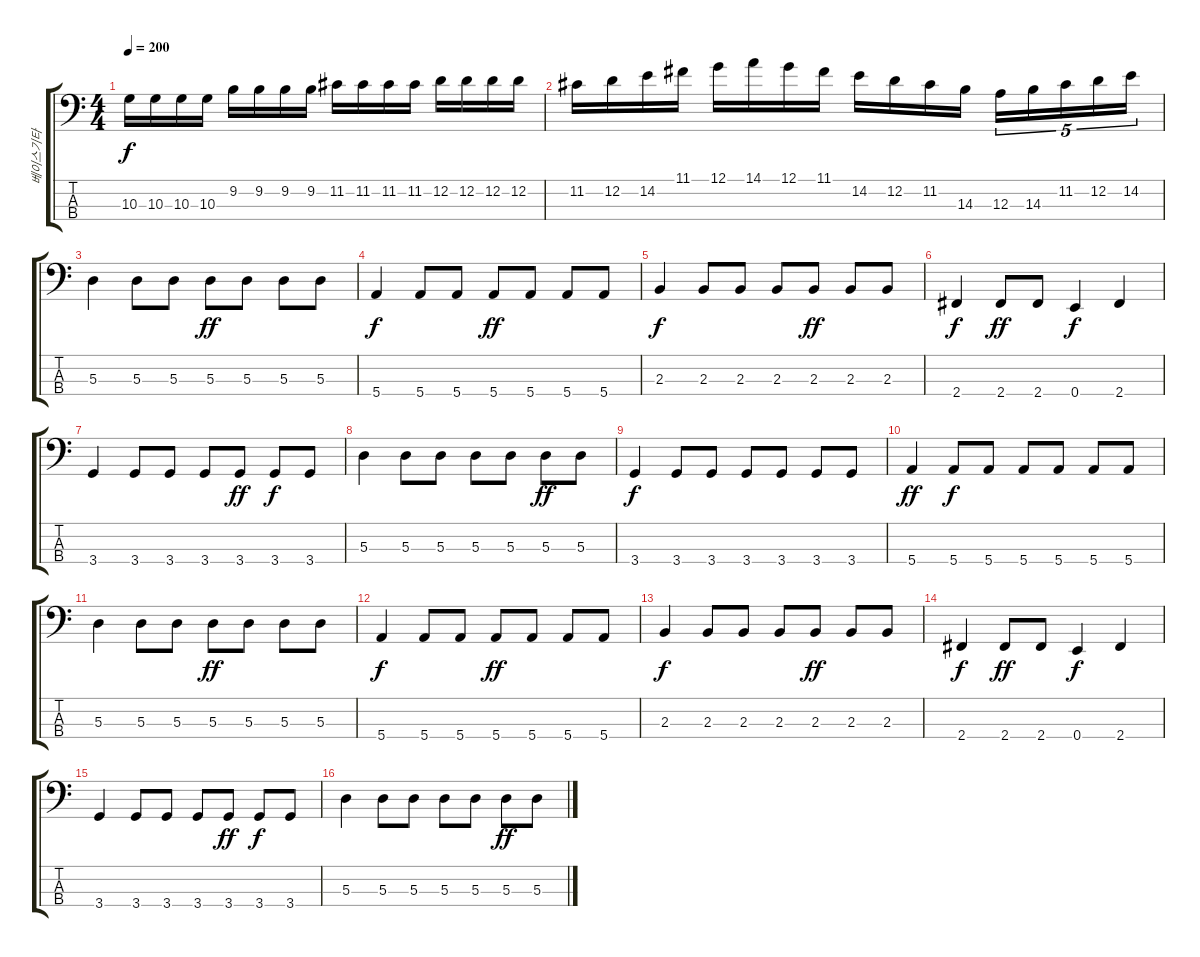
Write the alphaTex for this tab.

\track ("베이스기타" "베이스기타") {instrument electricbassfinger}
\staff {score tabs}
\tuning (G2 D2 A1 E1) {hide}
\ts (4 4)
\tempo 200
\clef f4
\ks c
10.3.16{dy f} 10.3.16 10.3.16 10.3.16 9.2.16 9.2.16 9.2.16 9.2.16 11.2.16 11.2.16 11.2.16 11.2.16 12.2.16 12.2.16 12.2.16 12.2.16 |
11.2.16 12.2.16 14.2.16 11.1.16 12.1.16 14.1.16 12.1.16 11.1.16 14.2.16 12.2.16 11.2.16 14.3.16 12.3.16{tu (5 4)} 14.3.16{tu (5 4)} 11.2.16{tu (5 4)} 12.2.16{tu (5 4)} 14.2.16{tu (5 4)} |
5.3.4 5.3.8 5.3.8 5.3.8{dy ff} 5.3.8 5.3.8 5.3.8 |
5.4.4{dy f} 5.4.8 5.4.8 5.4.8{dy ff} 5.4.8 5.4.8 5.4.8 |
2.3.4{dy f} 2.3.8 2.3.8 2.3.8 2.3.8{dy ff} 2.3.8 2.3.8 |
2.4.4{dy f} 2.4.8{dy ff} 2.4.8 0.4.4{dy f} 2.4.4 |
3.4.4 3.4.8 3.4.8 3.4.8 3.4.8{dy ff} 3.4.8{dy f} 3.4.8 |
5.3.4 5.3.8 5.3.8 5.3.8 5.3.8 5.3.8{dy ff} 5.3.8 |
3.4.4{dy f} 3.4.8 3.4.8 3.4.8 3.4.8 3.4.8 3.4.8 |
5.4.4{dy ff} 5.4.8{dy f} 5.4.8 5.4.8 5.4.8 5.4.8 5.4.8 |
5.3.4 5.3.8 5.3.8 5.3.8{dy ff} 5.3.8 5.3.8 5.3.8 |
5.4.4{dy f} 5.4.8 5.4.8 5.4.8{dy ff} 5.4.8 5.4.8 5.4.8 |
2.3.4{dy f} 2.3.8 2.3.8 2.3.8 2.3.8{dy ff} 2.3.8 2.3.8 |
2.4.4{dy f} 2.4.8{dy ff} 2.4.8 0.4.4{dy f} 2.4.4 |
3.4.4 3.4.8 3.4.8 3.4.8 3.4.8{dy ff} 3.4.8{dy f} 3.4.8 |
5.3.4 5.3.8 5.3.8 5.3.8 5.3.8 5.3.8{dy ff} 5.3.8
